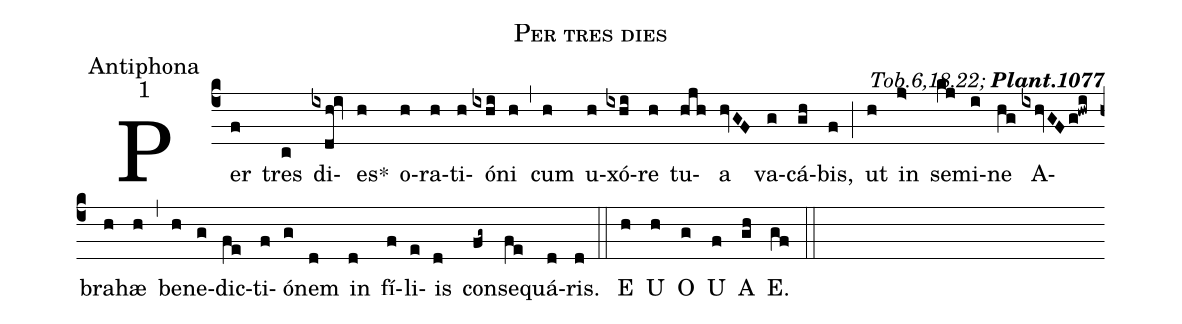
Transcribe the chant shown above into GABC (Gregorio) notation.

name:Per tres dies;
office-part:Antiphona;
mode:1;
commentary:{\itshape\mdseries Tob.6,18.22;\/} {\bfseries Plant.1077};
%%
(c4) Per(f) tres(c) di(ixdh!iv)es<sp>*</sp>(h) o(h)ra(h)ti(h)ó(ixhi)ni(h) (,)
cum(h) u(h)xó(ixhi)re(h) tu(hjh)a(hvGF) va(g)cá(gh)bis,(f) (;)
ut(h) in(j>) se(kj)mi(i)ne(hg) A(ixhvGFg!hwi)bra(h)hæ(h) (,)
be(h)ne(g)dic(fe)ti(f)ó(g)nem(d) in(d) fí(f)li(e)is(d) con(fg~)se(fe)quá(d)ris.(d)  (::)
<eu>  E(h) U(h) O(g) U(f) A(gh) E.(gf) </eu> (::)
